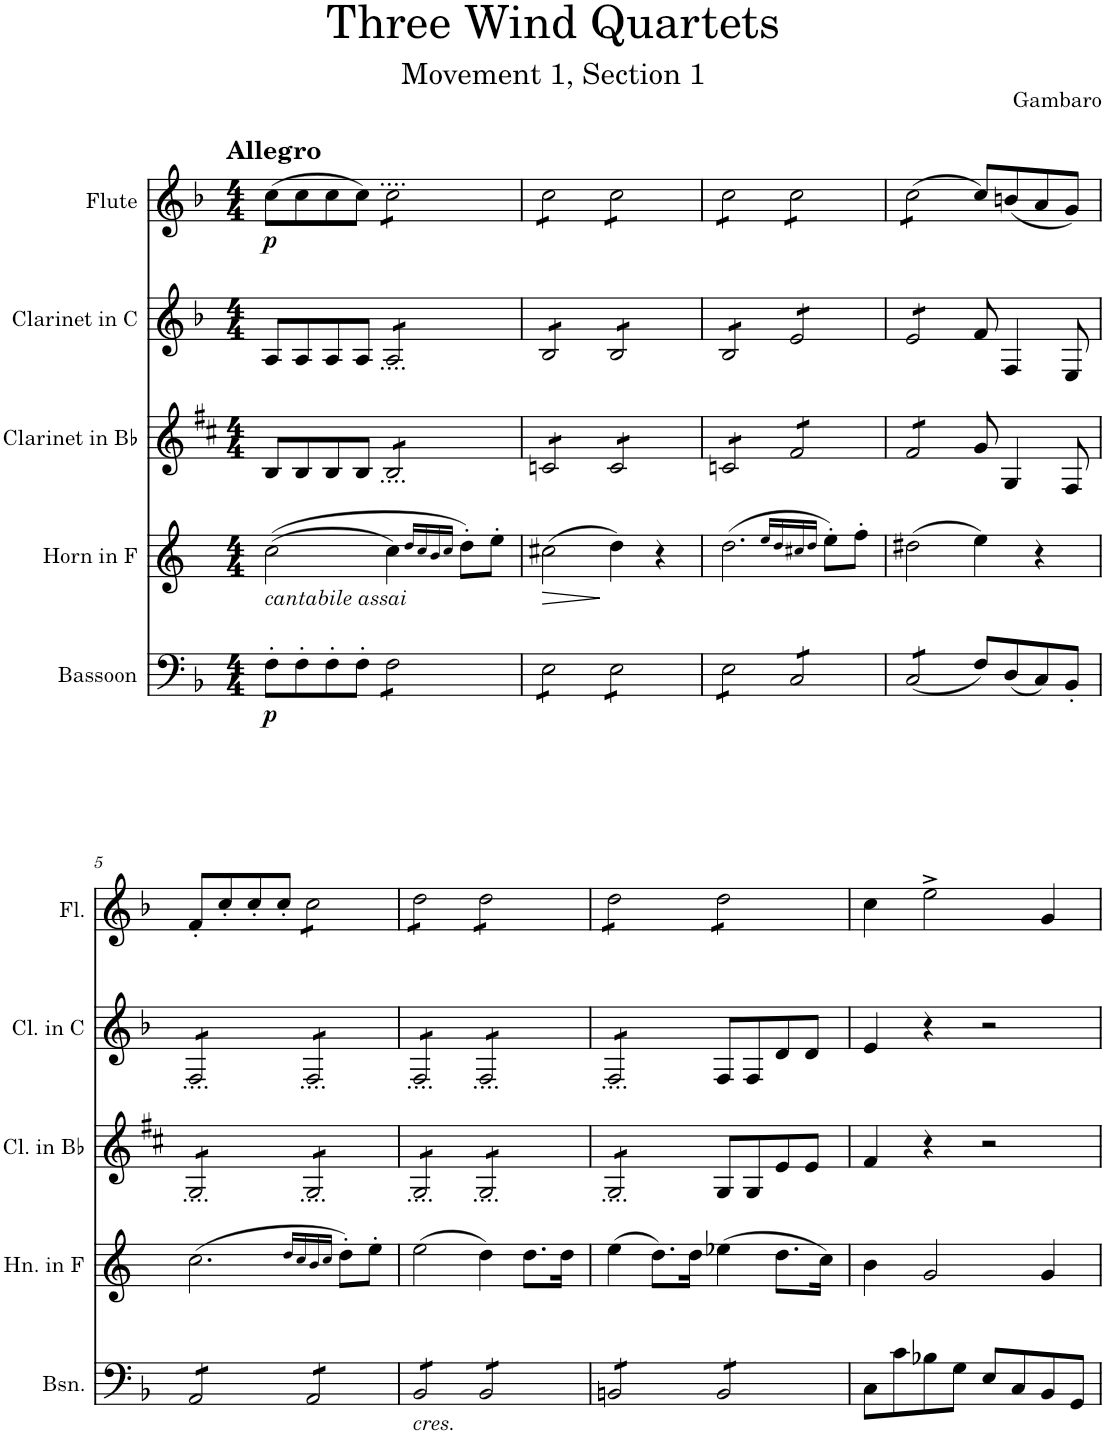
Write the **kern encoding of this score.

**kern	**dynam	**kern	**dynam	**kern	**kern	**kern	**dynam
*part5	*part5	*part4	*part4	*part3	*part2	*part1	*part1
*staff5	*staff5	*staff4	*staff4	*staff3	*staff2	*staff1	*staff1
*I"Bassoon	*	*I"Horn in F	*	*I"Clarinet in Bb	*I"Clarinet in C	*I"Flute	*
*I'Bsn.	*	*I'Hn. in F	*	*I'Cl. in Bb	*I'Cl. in C	*I'Fl.	*
*clefF4	*	*clefG2	*	*clefG2	*clefG2	*clefG2	*
*	*	*Trd4c7	*	*Trd1c2	*Trd1c2	*	*
*k[b-]	*	*k[]	*	*k[f#c#]	*k[b-]	*k[b-]	*
*M4/4	*	*M4/4	*	*M4/4	*M4/4	*M4/4	*
=1	=1	=1	=1	=1	=1	=1	=1
!	!	!	!	!	!	!LO:TX:a:B:t=Allegro	!
!	!	!LO:TX:b:i:t=cantabile assai	!	!	!	!	!
!	!LO:DY:b	!	!	!	!	!	!LO:DY:b
8F'\L	p	((2cc\	.	8B/L	8A/L	(8cc\L	p
8F'\	.	.	.	8B/	8A/	8cc\	.
8F'\	.	.	.	8B/	8A/	8cc\	.
8F'\J	.	.	.	8B/J	8A/J	8cc\J)	.
*tremolo	*	*	*	*	*	*	*
*	*	*	*	*tremolo	*	*	*
*	*	*	*	*	*tremolo	*	*
*	*	*	*	*	*	*tremolo	*
8F\L	.	4cc\)	.	8B/L	8A/L	8cc\L	.
8F\	.	.	.	8B/	8A/	8cc\	.
.	.	16qdd/LL	.	.	.	.	.
.	.	16qcc/	.	.	.	.	.
.	.	16qb/	.	.	.	.	.
.	.	16qcc/JJ	.	.	.	.	.
8F\	.	8dd'\L)	.	8B/	8A/	8cc\	.
8F\J	.	8ee'\J	.	8B/J	8A/J	8cc\J	.
=2	=2	=2	=2	=2	=2	=2	=2
!	!	!	!LO:HP:b	!	!	!	!
8E\L	.	(2cc#X\	>	8cn/L	8B-/L	8cc\L	.
8E\	.	.	.	8cn/	8B-/	8cc\	.
8E\	.	.	.	8cn/	8B-/	8cc\	.
8E\J	.	.	.	8cn/J	8B-/J	8cc\J	.
8E\L	.	4dd\)	]	8c/L	8B-/L	8cc\L	.
8E\	.	.	.	8c/	8B-/	8cc\	.
8E\	.	4r	.	8c/	8B-/	8cc\	.
8E\J	.	.	.	8c/J	8B-/J	8cc\J	.
=3	=3	=3	=3	=3	=3	=3	=3
8E\L	.	(2.dd\	.	8cn/L	8B-/L	8cc\L	.
8E\	.	.	.	8cn/	8B-/	8cc\	.
8E\	.	.	.	8cn/	8B-/	8cc\	.
8E\J	.	.	.	8cn/J	8B-/J	8cc\J	.
8C/L	.	.	.	8f#/L	8e/L	8cc\L	.
8C/	.	.	.	8f#/	8e/	8cc\	.
.	.	16qee/LL	.	.	.	.	.
.	.	16qdd/	.	.	.	.	.
.	.	16qcc#X/	.	.	.	.	.
.	.	16qdd/JJ	.	.	.	.	.
8C/	.	8ee'\L)	.	8f#/	8e/	8cc\	.
8C/J	.	8ff'\J	.	8f#/J	8e/J	8cc\J	.
=4	=4	=4	=4	=4	=4	=4	=4
(8C/L	.	(2dd#X\	.	8f#/L	8e/L	(8cc\L	.
(8C/	.	.	.	8f#/	8e/	(8cc\	.
(8C/	.	.	.	8f#/	8e/	(8cc\	.
(8C/J	.	.	.	8f#/J	8e/J	(8cc\J	.
*	*	*	*	*	*	*Xtremolo	*
*	*	*	*	*	*Xtremolo	*	*
*	*	*	*	*Xtremolo	*	*	*
*Xtremolo	*	*	*	*	*	*	*
8F/L)	.	4ee\)	.	8g/	8f/	8cc/L)	.
(8D/	.	.	.	4G/	4F/	(8bn/	.
8C/)	.	4r	.	.	.	8a/	.
8BB-'/J	.	.	.	8F#/	8E/	8g/J)	.
!!LO:LB:g=z
=5	=5	=5	=5	=5	=5	=5	=5
*tremolo	*	*	*	*	*	*	*
*	*	*	*	*tremolo	*	*	*
*	*	*	*	*	*tremolo	*	*
8AA/L	.	(2.cc\	.	8G/L	8F/L	8f'/L	.
8AA/	.	.	.	8G/	8F/	8cc'/	.
8AA/	.	.	.	8G/	8F/	8cc'/	.
8AA/J	.	.	.	8G/J	8F/J	8cc'/J	.
*	*	*	*	*	*	*tremolo	*
8AA/L	.	.	.	8G/L	8F/L	8cc\L	.
8AA/	.	.	.	8G/	8F/	8cc\	.
.	.	16qdd/LL	.	.	.	.	.
.	.	16qcc/	.	.	.	.	.
.	.	16qb/	.	.	.	.	.
.	.	16qcc/JJ	.	.	.	.	.
8AA/	.	8dd'\L)	.	8G/	8F/	8cc\	.
8AA/J	.	8ee'\J	.	8G/J	8F/J	8cc\J	.
=6	=6	=6	=6	=6	=6	=6	=6
!LO:TX:b:i:t=cres.	!	!	!	!	!	!	!
8BB-/L	.	(2ee\	.	8G/L	8F/L	8dd\L	.
8BB-/	.	.	.	8G/	8F/	8dd\	.
8BB-/	.	.	.	8G/	8F/	8dd\	.
8BB-/J	.	.	.	8G/J	8F/J	8dd\J	.
8BB-/L	.	4dd\)	.	8G/L	8F/L	8dd\L	.
8BB-/	.	.	.	8G/	8F/	8dd\	.
8BB-/	.	8.dd\L	.	8G/	8F/	8dd\	.
8BB-/J	.	.	.	8G/J	8F/J	8dd\J	.
.	.	16dd\Jk	.	.	.	.	.
=7	=7	=7	=7	=7	=7	=7	=7
8BBn/L	.	(4ee\	.	8G/L	8F/L	8dd\L	.
8BBn/	.	.	.	8G/	8F/	8dd\	.
8BBn/	.	8.dd\L)	.	8G/	8F/	8dd\	.
8BBn/J	.	.	.	8G/J	8F/J	8dd\J	.
*	*	*	*	*	*Xtremolo	*	*
*	*	*	*	*Xtremolo	*	*	*
.	.	16dd\Jk	.	.	.	.	.
8BB/L	.	(4ee-X\	.	8G/L	8F/L	8dd\L	.
8BB/	.	.	.	8G/	8F/	8dd\	.
8BB/	.	8.dd\L	.	8e/	8d/	8dd\	.
8BB/J	.	.	.	8e/J	8d/J	8dd\J	.
*	*	*	*	*	*	*Xtremolo	*
*Xtremolo	*	*	*	*	*	*	*
.	.	16cc\Jk)	.	.	.	.	.
=8	=8	=8	=8	=8	=8	=8	=8
8C\L	.	4b\	.	4f#/	4e/	4cc\	.
8c\	.	.	.	.	.	.	.
8B-X\	.	2g/	.	4r	4r	2ee^\	.
8G\J	.	.	.	.	.	.	.
8E/L	.	.	.	2r	2r	.	.
8C/	.	.	.	.	.	.	.
8BB-/	.	4g/	.	.	.	4g/	.
8GG/J	.	.	.	.	.	.	.
=	=	=	=	=	=	=	=
*-	*-	*-	*-	*-	*-	*-	*-
